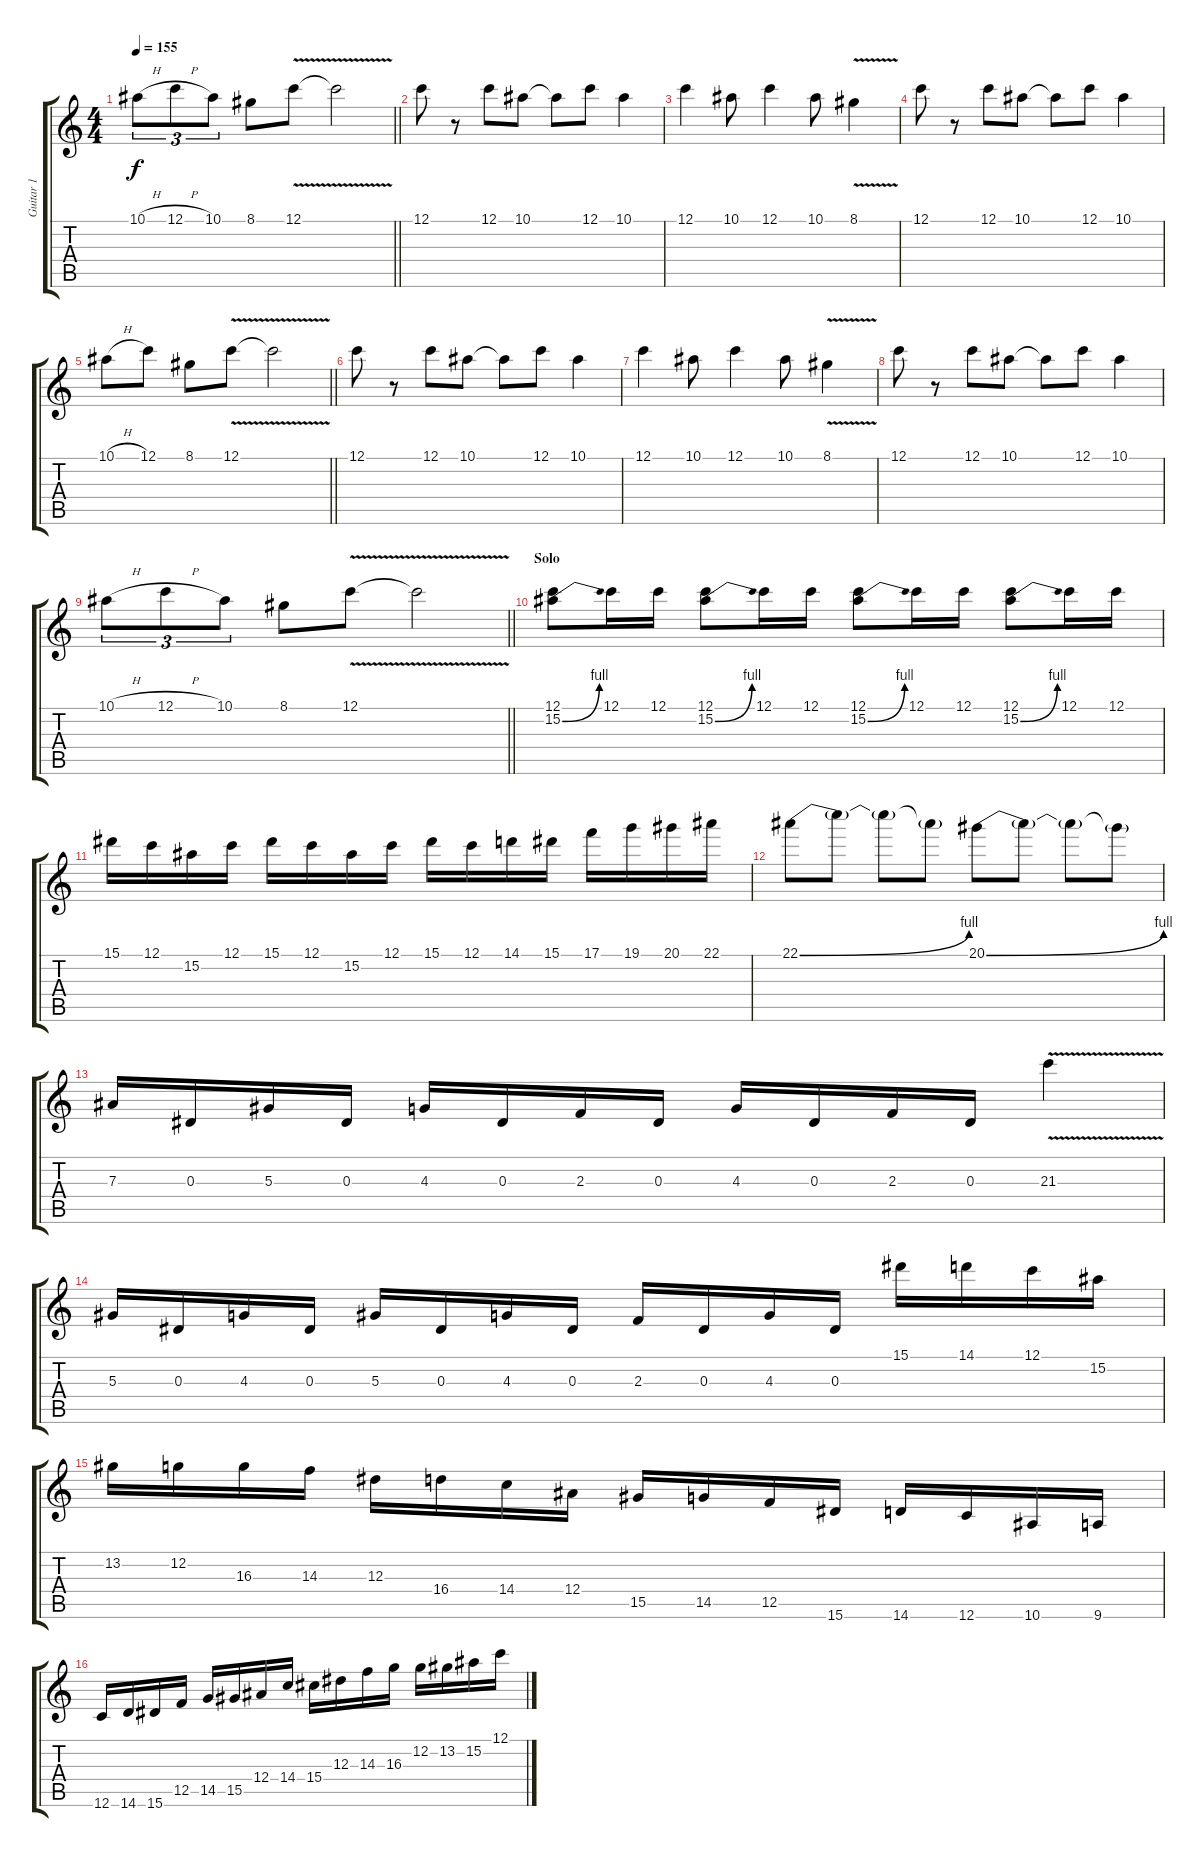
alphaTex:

\track ("Guitar 1" "Guitar 1") {instrument distortionguitar}
\staff {score tabs}
\tuning (C4 G3 Eb3 Bb2 F2 C2) {hide}
\ts (4 4)
\tempo 155
\clef g2
\barLineRight lightlight
\ks c
10.1{h}.8{tu (3 2) dy f} 12.1{h}.8{tu (3 2)} 10.1.8{tu (3 2)} 8.1.8 12.1{v}.8 12.1{t}.2 |
12.1.8 r.8 12.1.8 10.1.8 10.1{t}.8 12.1.8 10.1.4 |
12.1.4 10.1.8 12.1.4 10.1.8 8.1{v}.4 |
12.1.8 r.8 12.1.8 10.1.8 10.1{t}.8 12.1.8 10.1.4 |
\barLineRight lightlight
10.1{h}.8 12.1.8 8.1.8 12.1{v}.8 12.1{t}.2 |
12.1.8 r.8 12.1.8 10.1.8 10.1{t}.8 12.1.8 10.1.4 |
12.1.4 10.1.8 12.1.4 10.1.8 8.1{v}.4 |
12.1.8 r.8 12.1.8 10.1.8 10.1{t}.8 12.1.8 10.1.4 |
\barLineRight lightlight
10.1{h}.8{tu (3 2)} 12.1{h}.8{tu (3 2)} 10.1.8{tu (3 2)} 8.1.8 12.1{v}.8 12.1{t}.2 |
\section ("" "Solo")
(12.1 15.2{be (bend 0 0 60 4)}).8 12.1.16 12.1.16 (12.1 15.2{be (bend 0 0 60 4)}).8 12.1.16 12.1.16 (12.1 15.2{be (bend 0 0 60 4)}).8 12.1.16 12.1.16 (12.1 15.2{be (bend 0 0 60 4)}).8 12.1.16 12.1.16 |
15.1.16 12.1.16 15.2.16 12.1.16 15.1.16 12.1.16 15.2.16 12.1.16 15.1.16 12.1.16 14.1.16 15.1.16 17.1.16 19.1.16 20.1.16 22.1.16 |
22.1{be (bend 0 0 60 4)}.8 22.1{t}.8 22.1{t}.8 22.1{t}.8 20.1{be (bend 0 0 60 4)}.8 20.1{t}.8 20.1{t}.8 20.1{t}.8 |
7.3.16 0.3.16 5.3.16 0.3.16 4.3.16 0.3.16 2.3.16 0.3.16 4.3.16 0.3.16 2.3.16 0.3.16 21.3{v}.4 |
5.3.16 0.3.16 4.3.16 0.3.16 5.3.16 0.3.16 4.3.16 0.3.16 2.3.16 0.3.16 4.3.16 0.3.16 15.1.16 14.1.16 12.1.16 15.2.16 |
13.2.16 12.2.16 16.3.16 14.3.16 12.3.16 16.4.16 14.4.16 12.4.16 15.5.16 14.5.16 12.5.16 15.6.16 14.6.16 12.6.16 10.6.16 9.6.16 |
12.6.16 14.6.16 15.6.16 12.5.16 14.5.16 15.5.16 12.4.16 14.4.16 15.4.16 12.3.16 14.3.16 16.3.16 12.2.16 13.2.16 15.2.16 12.1.16
